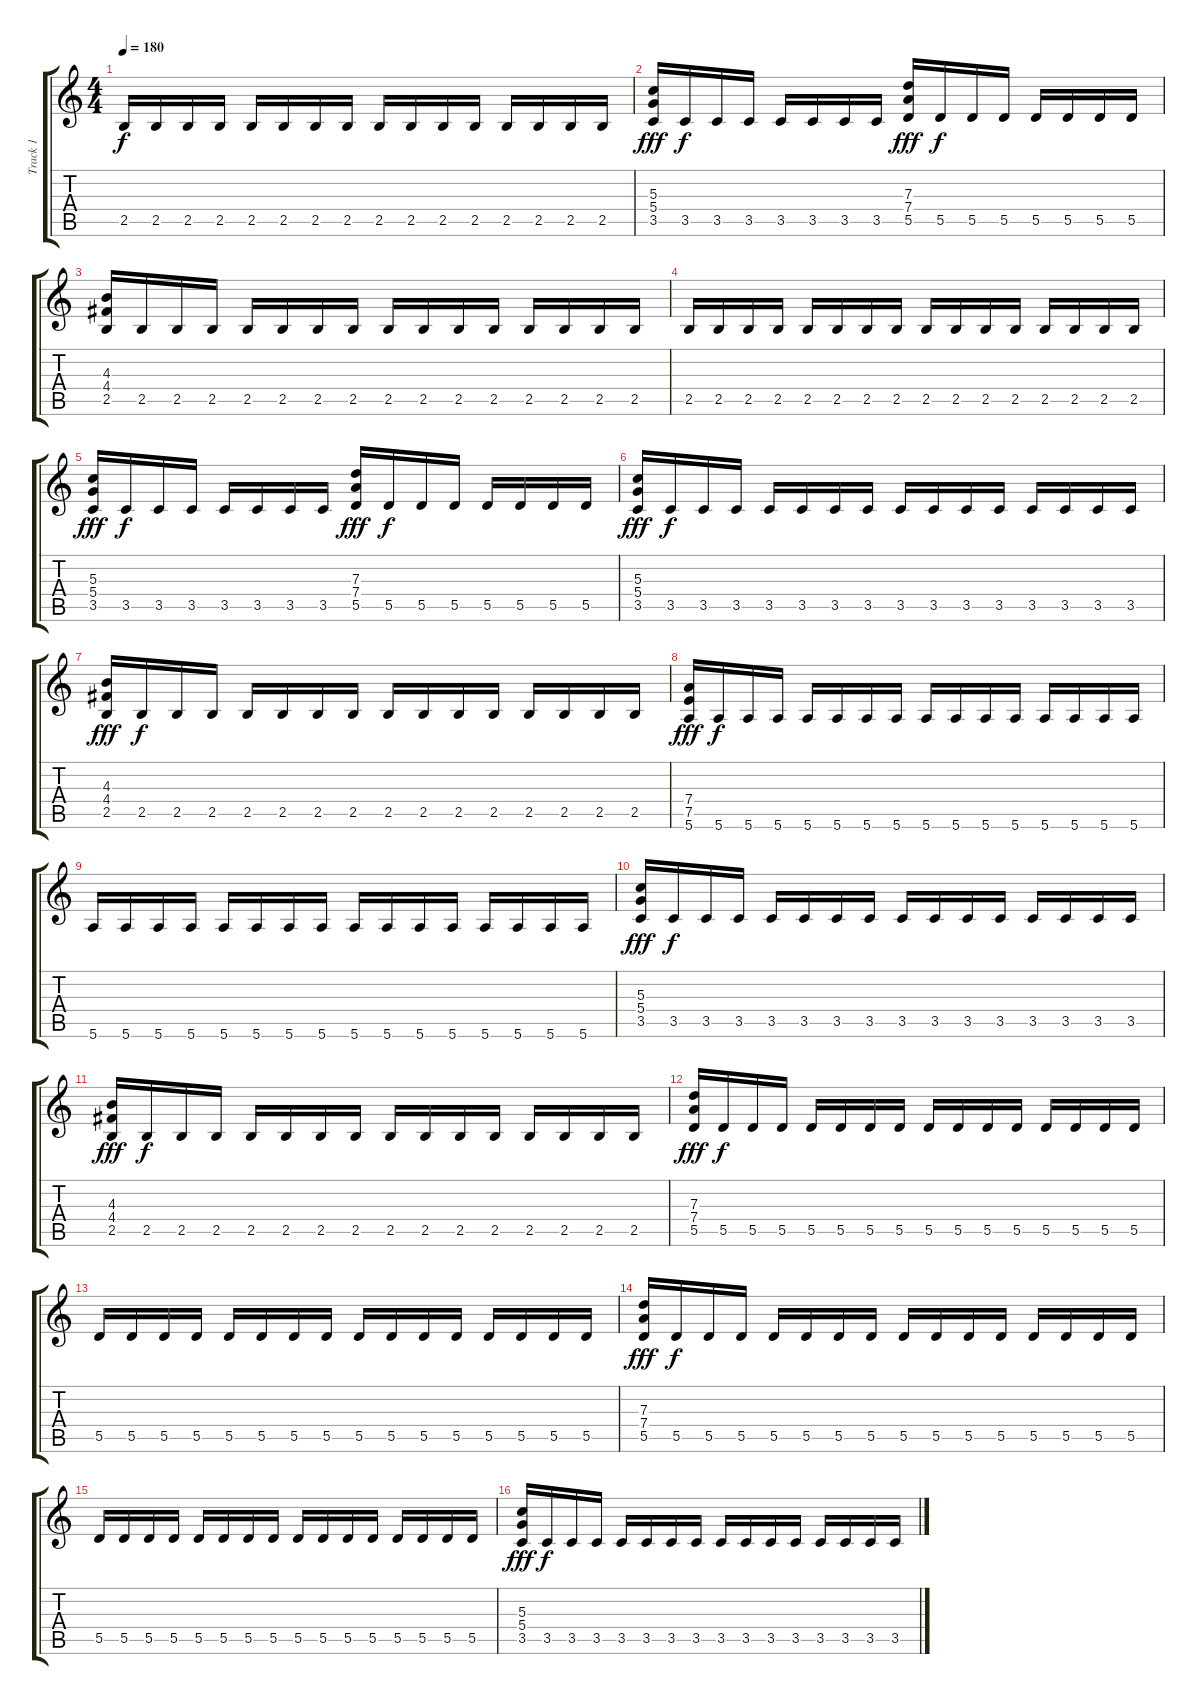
\track ("Track 1" "Track 1") {instrument distortionguitar}
\staff {score tabs}
\tuning (E4 B3 G3 D3 A2 E2) {hide}
\ts (4 4)
\tempo 180
\clef g2
\ks c
2.5.16{dy f} 2.5.16 2.5.16 2.5.16 2.5.16 2.5.16 2.5.16 2.5.16 2.5.16 2.5.16 2.5.16 2.5.16 2.5.16 2.5.16 2.5.16 2.5.16 |
(5.3 5.4 3.5).16{dy fff} 3.5.16{dy f} 3.5.16 3.5.16 3.5.16 3.5.16 3.5.16 3.5.16 (7.3 7.4 5.5).16{dy fff} 5.5.16{dy f} 5.5.16 5.5.16 5.5.16 5.5.16 5.5.16 5.5.16 |
(4.3 4.4 2.5).16 2.5.16 2.5.16 2.5.16 2.5.16 2.5.16 2.5.16 2.5.16 2.5.16 2.5.16 2.5.16 2.5.16 2.5.16 2.5.16 2.5.16 2.5.16 |
2.5.16 2.5.16 2.5.16 2.5.16 2.5.16 2.5.16 2.5.16 2.5.16 2.5.16 2.5.16 2.5.16 2.5.16 2.5.16 2.5.16 2.5.16 2.5.16 |
(5.3 5.4 3.5).16{dy fff} 3.5.16{dy f} 3.5.16 3.5.16 3.5.16 3.5.16 3.5.16 3.5.16 (7.3 7.4 5.5).16{dy fff} 5.5.16{dy f} 5.5.16 5.5.16 5.5.16 5.5.16 5.5.16 5.5.16 |
(5.3 5.4 3.5).16{dy fff} 3.5.16{dy f} 3.5.16 3.5.16 3.5.16 3.5.16 3.5.16 3.5.16 3.5.16 3.5.16 3.5.16 3.5.16 3.5.16 3.5.16 3.5.16 3.5.16 |
(4.3 4.4 2.5).16{dy fff} 2.5.16{dy f} 2.5.16 2.5.16 2.5.16 2.5.16 2.5.16 2.5.16 2.5.16 2.5.16 2.5.16 2.5.16 2.5.16 2.5.16 2.5.16 2.5.16 |
(7.4 7.5 5.6).16{dy fff} 5.6.16{dy f} 5.6.16 5.6.16 5.6.16 5.6.16 5.6.16 5.6.16 5.6.16 5.6.16 5.6.16 5.6.16 5.6.16 5.6.16 5.6.16 5.6.16 |
5.6.16 5.6.16 5.6.16 5.6.16 5.6.16 5.6.16 5.6.16 5.6.16 5.6.16 5.6.16 5.6.16 5.6.16 5.6.16 5.6.16 5.6.16 5.6.16 |
(5.3 5.4 3.5).16{dy fff} 3.5.16{dy f} 3.5.16 3.5.16 3.5.16 3.5.16 3.5.16 3.5.16 3.5.16 3.5.16 3.5.16 3.5.16 3.5.16 3.5.16 3.5.16 3.5.16 |
(4.3 4.4 2.5).16{dy fff} 2.5.16{dy f} 2.5.16 2.5.16 2.5.16 2.5.16 2.5.16 2.5.16 2.5.16 2.5.16 2.5.16 2.5.16 2.5.16 2.5.16 2.5.16 2.5.16 |
(7.3 7.4 5.5).16{dy fff} 5.5.16{dy f} 5.5.16 5.5.16 5.5.16 5.5.16 5.5.16 5.5.16 5.5.16 5.5.16 5.5.16 5.5.16 5.5.16 5.5.16 5.5.16 5.5.16 |
5.5.16 5.5.16 5.5.16 5.5.16 5.5.16 5.5.16 5.5.16 5.5.16 5.5.16 5.5.16 5.5.16 5.5.16 5.5.16 5.5.16 5.5.16 5.5.16 |
(7.3 7.4 5.5).16{dy fff} 5.5.16{dy f} 5.5.16 5.5.16 5.5.16 5.5.16 5.5.16 5.5.16 5.5.16 5.5.16 5.5.16 5.5.16 5.5.16 5.5.16 5.5.16 5.5.16 |
5.5.16 5.5.16 5.5.16 5.5.16 5.5.16 5.5.16 5.5.16 5.5.16 5.5.16 5.5.16 5.5.16 5.5.16 5.5.16 5.5.16 5.5.16 5.5.16 |
(5.3 5.4 3.5).16{dy fff} 3.5.16{dy f} 3.5.16 3.5.16 3.5.16 3.5.16 3.5.16 3.5.16 3.5.16 3.5.16 3.5.16 3.5.16 3.5.16 3.5.16 3.5.16 3.5.16
